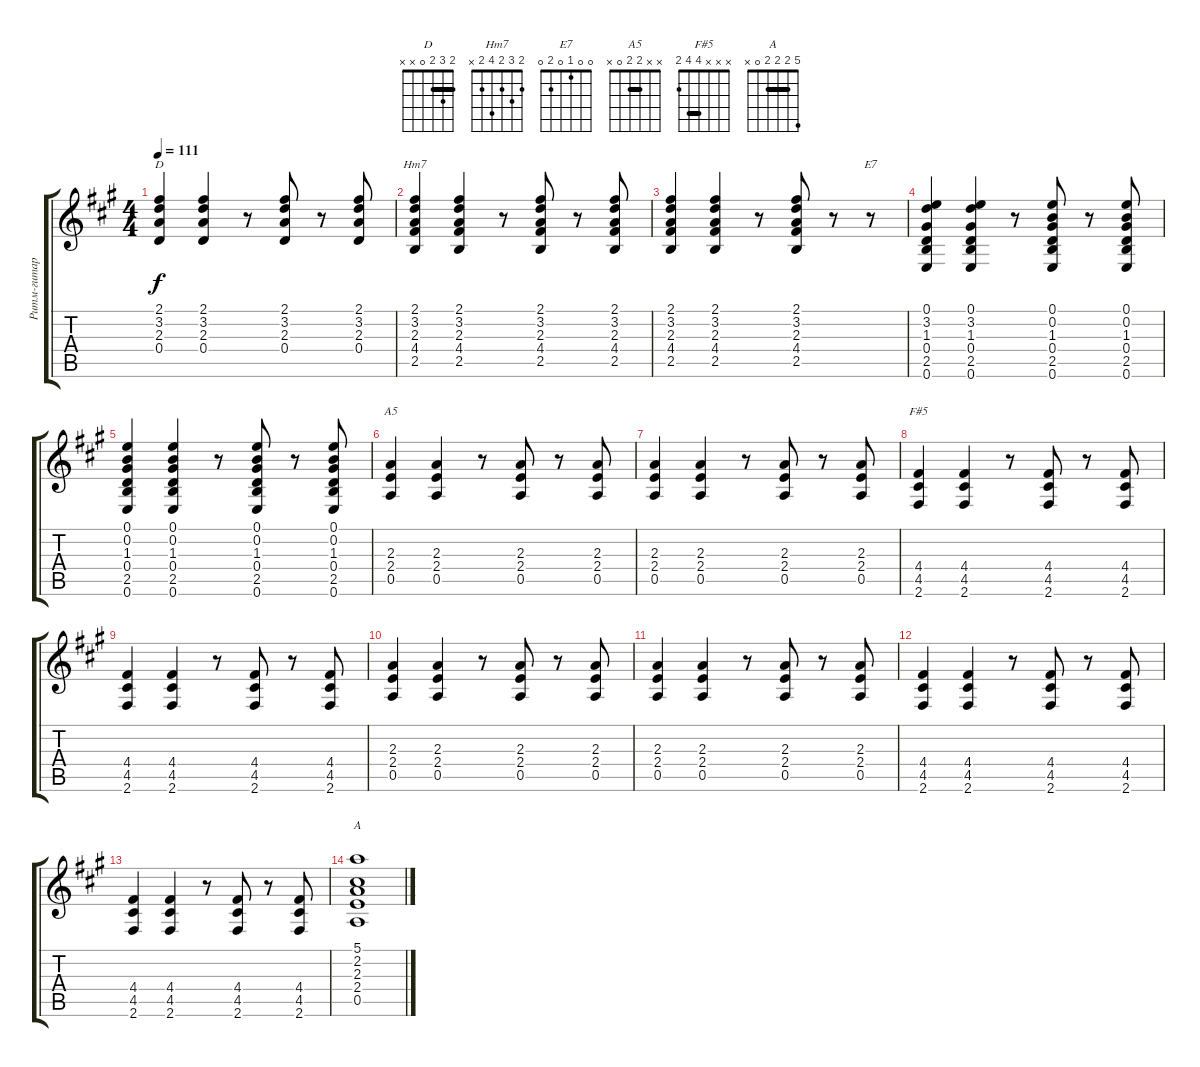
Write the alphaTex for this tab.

\track ("Ритм-гитара" "Ритм-гитар") {instrument acousticguitarnylon}
\staff {score tabs}
\tuning (E4 B3 G3 D3 A2 E2) {hide}
\chord ("D" 2 3 2 0 x x) {barre 2}
\chord ("Hm7" 2 3 2 4 2 x)
\chord ("E7" 0 0 1 0 2 0)
\chord ("A5" x x 2 2 0 x) {barre 2}
\chord ("F#5" x x x 4 4 2) {barre 4}
\chord ("A" 5 2 2 2 0 x) {barre 2}
\ts (4 4)
\tempo 111
\clef g2
\ks a
(2.1 3.2 2.3 0.4).4{ch "D" dy f} (2.1 3.2 2.3 0.4).4 r.8 (2.1 3.2 2.3 0.4).8 r.8 (2.1 3.2 2.3 0.4).8 |
(2.1 3.2 2.3 4.4 2.5).4{ch "Hm7"} (2.1 3.2 2.3 4.4 2.5).4 r.8 (2.1 3.2 2.3 4.4 2.5).8 r.8 (2.1 3.2 2.3 4.4 2.5).8 |
(2.1 3.2 2.3 4.4 2.5).4 (2.1 3.2 2.3 4.4 2.5).4 r.8 (2.1 3.2 2.3 4.4 2.5).8 r.8 r.8{ch "E7"} |
(0.1 3.2 1.3 0.4 2.5 0.6).4 (0.1 3.2 1.3 0.4 2.5 0.6).4 r.8 (0.1 0.2 1.3 0.4 2.5 0.6).8 r.8 (0.1 0.2 1.3 0.4 2.5 0.6).8 |
(0.1 0.2 1.3 0.4 2.5 0.6).4 (0.1 0.2 1.3 0.4 2.5 0.6).4 r.8 (0.1 0.2 1.3 0.4 2.5 0.6).8 r.8 (0.1 0.2 1.3 0.4 2.5 0.6).8 |
(2.3 2.4 0.5).4{ch "A5"} (2.3 2.4 0.5).4 r.8 (2.3 2.4 0.5).8 r.8 (2.3 2.4 0.5).8 |
(2.3 2.4 0.5).4 (2.3 2.4 0.5).4 r.8 (2.3 2.4 0.5).8 r.8 (2.3 2.4 0.5).8 |
(4.4 4.5 2.6).4{ch "F#5"} (4.4 4.5 2.6).4 r.8 (4.4 4.5 2.6).8 r.8 (4.4 4.5 2.6).8 |
(4.4 4.5 2.6).4 (4.4 4.5 2.6).4 r.8 (4.4 4.5 2.6).8 r.8 (4.4 4.5 2.6).8 |
(2.3 2.4 0.5).4 (2.3 2.4 0.5).4 r.8 (2.3 2.4 0.5).8 r.8 (2.3 2.4 0.5).8 |
(2.3 2.4 0.5).4 (2.3 2.4 0.5).4 r.8 (2.3 2.4 0.5).8 r.8 (2.3 2.4 0.5).8 |
(4.4 4.5 2.6).4 (4.4 4.5 2.6).4 r.8 (4.4 4.5 2.6).8 r.8 (4.4 4.5 2.6).8 |
(4.4 4.5 2.6).4 (4.4 4.5 2.6).4 r.8 (4.4 4.5 2.6).8 r.8 (4.4 4.5 2.6).8 |
(5.1 2.2 2.3 2.4 0.5).1{ch "A"}
